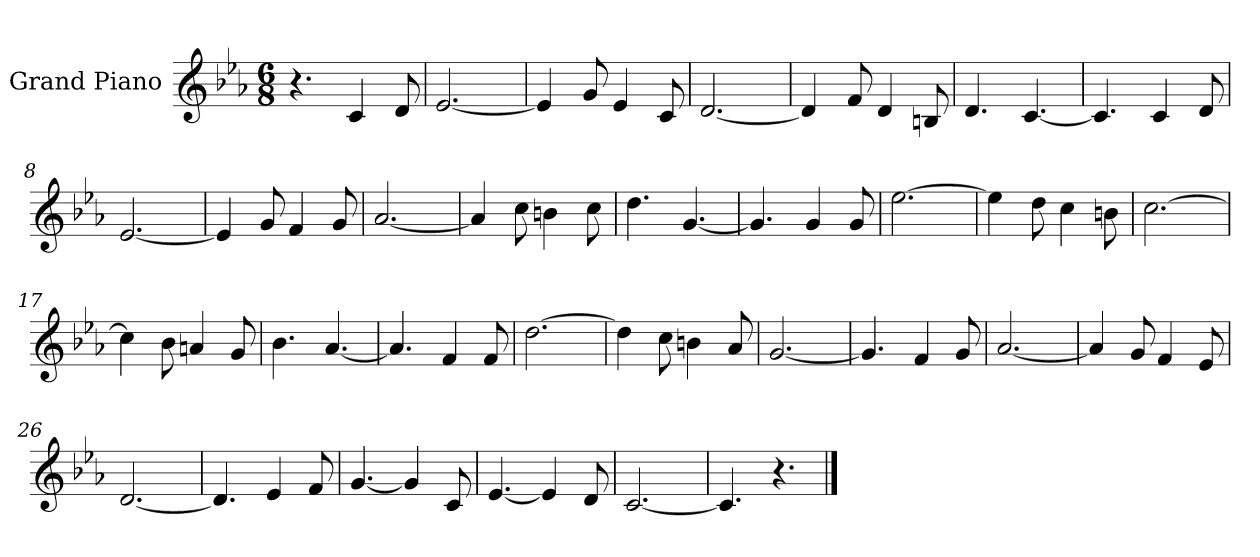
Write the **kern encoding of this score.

**kern
*part1
*staff1
*I"Grand Piano
*I'Pno
*clefG2
*k[b-e-a-]
*M6/8
=1
4.r
*MM140
4c/
8d/
=2
[2.e-/
=3
4e-/]
8g/
4e-/
8c/
=4
[2.d/
=5
4d/]
8f/
4d/
8Bn/
=6
4.d/
[4.c/
=7
4.c/]
4c/
8d/
=8
[2.e-/
=9
4e-/]
8g/
4f/
8g/
=10
[2.a-/
=11
4a-/]
8cc\
4bn\
8cc\
!!LO:LB:g=z
=12
4.dd\
[4.g/
=13
4.g/]
4g/
8g/
=14
[2.ee-\
=15
4ee-\]
8dd\
4cc\
8bn\
=16
[2.cc\
=17
4cc\]
8b-\
4an/
8g/
=18
4.b-\
[4.a-/
=19
4.a-/]
4f/
8f/
=20
[2.dd\
=21
4dd\]
8cc\
4bn\
8a-/
=22
[2.g/
!!LO:LB:g=z
=23
4.g/]
4f/
8g/
=24
[2.a-/
=25
4a-/]
8g/
4f/
8e-/
=26
[2.d/
=27
4.d/]
4e-/
8f/
=28
[4.g/
4g/]
8c/
=29
[4.e-/
4e-/]
8d/
=30
[2.c/
=31
4.c/]
4.r
==
*-
